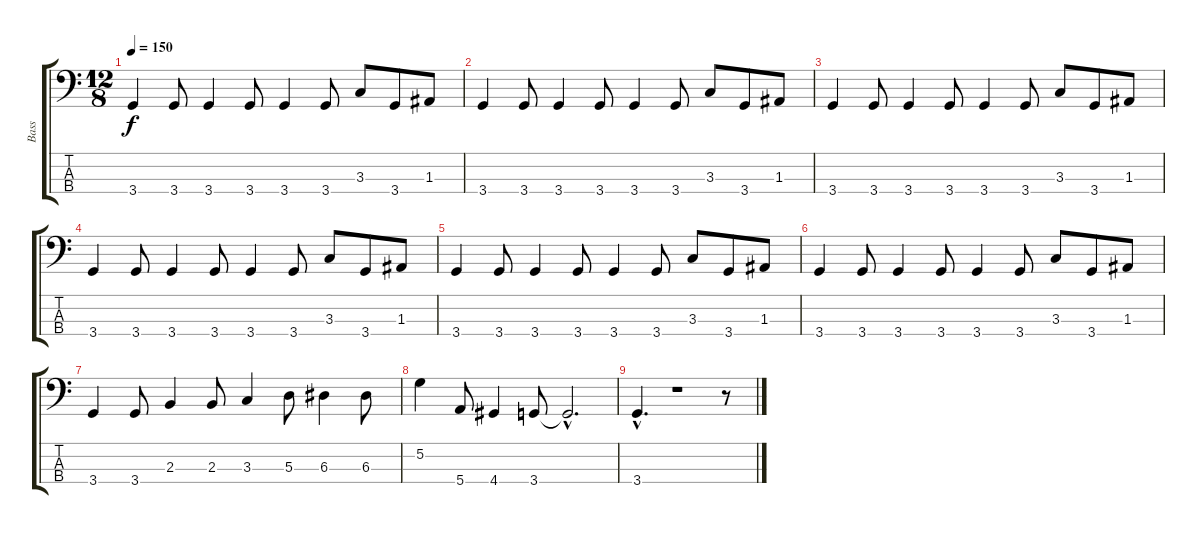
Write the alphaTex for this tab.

\track ("Bass" "Bass") {instrument electricbassfinger}
\staff {score tabs}
\tuning (G2 D2 A1 E1) {hide}
\ts (12 8)
\tempo 150
\clef f4
\ks c
3.4.4{dy f} 3.4.8 3.4.4 3.4.8 3.4.4 3.4.8 3.3.8 3.4.8 1.3.8 |
3.4.4 3.4.8 3.4.4 3.4.8 3.4.4 3.4.8 3.3.8 3.4.8 1.3.8 |
3.4.4 3.4.8 3.4.4 3.4.8 3.4.4 3.4.8 3.3.8 3.4.8 1.3.8 |
3.4.4 3.4.8 3.4.4 3.4.8 3.4.4 3.4.8 3.3.8 3.4.8 1.3.8 |
3.4.4 3.4.8 3.4.4 3.4.8 3.4.4 3.4.8 3.3.8 3.4.8 1.3.8 |
3.4.4 3.4.8 3.4.4 3.4.8 3.4.4 3.4.8 3.3.8 3.4.8 1.3.8 |
3.4.4 3.4.8 2.3.4 2.3.8 3.3.4 5.3.8 6.3.4 6.3.8 |
5.2.4 5.4.8 4.4.4 3.4.8 3.4{hac t}.2{d} |
3.4{hac}.4{d} r.1 r.8
